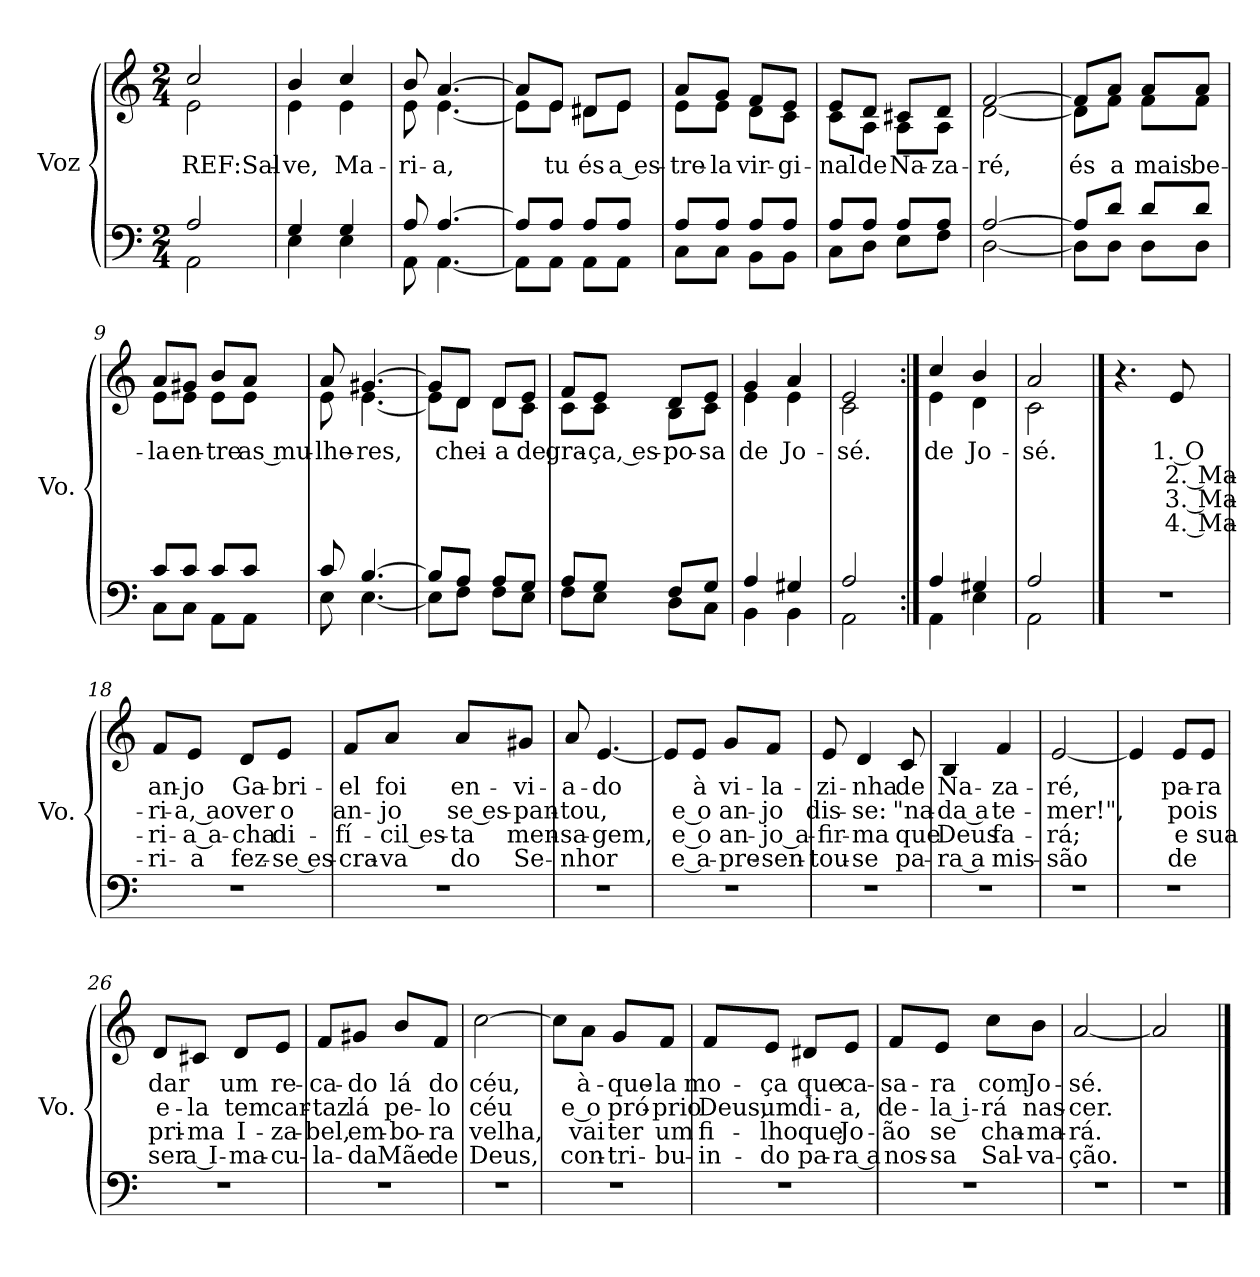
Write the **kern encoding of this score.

**kern	**kern	**text	**text	**text	**text
*part1	*part1	*part1	*part1	*part1	*part1
*staff2	*staff1	*staff1	*staff1	*staff1	*staff1
*I"Voz	*	*	*	*	*
*I'Vo.	*	*	*	*	*
*clefF4	*clefG2	*	*	*	*
*k[]	*k[]	*	*	*	*
*M2/4	*M2/4	*	*	*	*
*MM85	*MM85	*	*	*	*
=1	=1	=1	=1	=1	=1
*^	*	*	*	*	*
!	!	!	!LO:LY:b	!	!	!
*	*	*^	*	*	*	*
2A/	2AA\	2cc/	2e\	REF:Sal-	.	.	.
=2	=2	=2	=2	=2	=2	=2	=2
!	!	!	!	!LO:LY:b	!	!	!
4G/	4E\	4b/	4e\	-ve,	.	.	.
!	!	!	!	!LO:LY:b	!	!	!
4G/	4E\	4cc/	4e\	Ma-	.	.	.
=3	=3	=3	=3	=3	=3	=3	=3
!	!	!	!	!LO:LY:b	!	!	!
8A/	8AA\	8b/	8e\	-ri-	.	.	.
!	!	!	!	!LO:LY:b	!	!	!
[4.A/	[4.AA\	[4.a/	[4.e\	-a,	.	.	.
=4	=4	=4	=4	=4	=4	=4	=4
8A/L]	8AA\L]	8a/L]	8e\L]	.	.	.	.
!	!	!	!	!LO:LY:b	!	!	!
8A/J	8AA\J	8e/J	8e\J	tu	.	.	.
!	!	!	!	!LO:LY:b	!	!	!
8A/L	8AA\L	8d#X/L	8d#\L	és	.	.	.
!	!	!	!	!LO:LY:b	!	!	!
8A/J	8AA\J	8e/J	8e\J	a es-	.	.	.
=5	=5	=5	=5	=5	=5	=5	=5
!	!	!	!	!LO:LY:b	!	!	!
8A/L	8C\L	8a/L	8e\L	-tre-	.	.	.
!	!	!	!	!LO:LY:b	!	!	!
8A/J	8C\J	8g/J	8e\J	-la	.	.	.
!	!	!	!	!LO:LY:b	!	!	!
8A/L	8BB\L	8f/L	8d\L	vir-	.	.	.
!	!	!	!	!LO:LY:b	!	!	!
8A/J	8BB\J	8e/J	8c\J	-gi-	.	.	.
=6	=6	=6	=6	=6	=6	=6	=6
!	!	!	!	!LO:LY:b	!	!	!
8A/L	8C\L	8e/L	8c\L	-nal	.	.	.
!	!	!	!	!LO:LY:b	!	!	!
8A/J	8D\J	8d/J	8A\J	de	.	.	.
!	!	!	!	!LO:LY:b	!	!	!
8A/L	8E\L	8c#X/L	8A\L	Na-	.	.	.
!	!	!	!	!LO:LY:b	!	!	!
8A/J	8F\J	8d/J	8A\J	-za-	.	.	.
=7	=7	=7	=7	=7	=7	=7	=7
!	!	!	!	!LO:LY:b	!	!	!
[2A/	[2D\	[2f/	[2d\	-ré,	.	.	.
!!LO:LB:g=z	!!
=8	=8	=8	=8	=8	=8	=8	=8
!	!	!	!	!LO:LY:b	!	!	!
8A/L]	8D\L]	8f/L]	8d\L]	és	.	.	.
!	!	!	!	!LO:LY:b	!	!	!
8d/J	8D\J	8a/J	8f\J	a	.	.	.
!	!	!	!	!LO:LY:b	!	!	!
8d/L	8D\L	8a/L	8f\L	mais	.	.	.
!	!	!	!	!LO:LY:b	!	!	!
8d/J	8D\J	8a/J	8f\J	be-	.	.	.
=9	=9	=9	=9	=9	=9	=9	=9
!	!	!	!	!LO:LY:b	!	!	!
8c/L	8C\L	8a/L	8e\L	-la	.	.	.
!	!	!	!	!LO:LY:b	!	!	!
8c/J	8C\J	8g#X/J	8e\J	en-	.	.	.
!	!	!	!	!LO:LY:b	!	!	!
8c/L	8AA\L	8b/L	8e\L	-tre	.	.	.
!	!	!	!	!LO:LY:b	!	!	!
8c/J	8AA\J	8a/J	8e\J	as mu-	.	.	.
=10	=10	=10	=10	=10	=10	=10	=10
!	!	!	!	!LO:LY:b	!	!	!
8c/	8E\	8a/	8e\	-lhe-	.	.	.
!	!	!	!	!LO:LY:b	!	!	!
[4.B/	[4.E\	[4.g#X/	[4.e\	-res,	.	.	.
!!LO:LB:g=z	!!
=11	=11	=11	=11	=11	=11	=11	=11
8B/L]	8E\L]	8g#/L]	8e\L]	.	.	.	.
!	!	!	!	!LO:LY:b	!	!	!
8A/J	8F\J	8d/J	8d\J	chei-	.	.	.
!	!	!	!	!LO:LY:b	!	!	!
8A/L	8F\L	8d/L	8d\L	-a	.	.	.
!	!	!	!	!LO:LY:b	!	!	!
8G/J	8E\J	8e/J	8c\J	de	.	.	.
=12	=12	=12	=12	=12	=12	=12	=12
!	!	!	!	!LO:LY:b	!	!	!
8A/L	8F\L	8f/L	8c\L	gra-	.	.	.
!	!	!	!	!LO:LY:b	!	!	!
8G/J	8E\J	8e/J	8c\J	-ça, es-	.	.	.
!	!	!	!	!LO:LY:b	!	!	!
8F/L	8D\L	8d/L	8B\L	-po-	.	.	.
!	!	!	!	!LO:LY:b	!	!	!
8G/J	8C\J	8e/J	8c\J	-sa	.	.	.
=13	=13	=13	=13	=13	=13	=13	=13
!	!	!	!	!LO:LY:b	!	!	!
4A/	4BB\	4g/	4e\	de	.	.	.
!	!	!	!	!LO:LY:b	!	!	!
4G#X/	4BB\	4a/	4e\	Jo-	.	.	.
=14	=14	=14	=14	=14	=14	=14	=14
!	!	!	!	!LO:LY:b	!	!	!
2A/	2AA\	2e/	2c\	-sé.	.	.	.
=15:|!	=15:|!	=15:|!	=15:|!	=15:|!	=15:|!	=15:|!	=15:|!
!	!	!	!	!LO:LY:b	!	!	!
4A/	4AA\	4cc/	4e\	de	.	.	.
!	!	!	!	!LO:LY:b	!	!	!
4G#X/	4E\	4b/	4d\	Jo-	.	.	.
=16	=16	=16	=16	=16	=16	=16	=16
!	!	!	!	!LO:LY:b	!	!	!
2A/	2AA\	2a/	2c\	-sé.	.	.	.
*v	*v	*	*	*	*	*	*
*	*v	*v	*	*	*	*
!!LO:LB:g=z
==17	==17	==17	==17	==17	==17
2r	4.r	.	.	.	.
!	!	!LO:LY:b	!LO:LY:b	!LO:LY:b	!LO:LY:b
.	8e/	1. O	2. Ma-	3. Ma-	4. Ma-
=18	=18	=18	=18	=18	=18
!	!	!LO:LY:b	!LO:LY:b	!LO:LY:b	!LO:LY:b
2r	8f/L	an-	-ri-	-ri-	-ri-
!	!	!LO:LY:b	!LO:LY:b	!LO:LY:b	!LO:LY:b
.	8e/J	-jo	-a, ao	-a a-	-a
!	!	!LO:LY:b	!LO:LY:b	!LO:LY:b	!LO:LY:b
.	8d/L	Ga-	ver	-cha	fez-
!	!	!LO:LY:b	!LO:LY:b	!LO:LY:b	!LO:LY:b
.	8e/J	-bri-	o	di-	-se es-
=19	=19	=19	=19	=19	=19
!	!	!LO:LY:b	!LO:LY:b	!LO:LY:b	!LO:LY:b
2r	8f/L	-el	an-	-fí-	-cra-
!	!	!LO:LY:b	!LO:LY:b	!LO:LY:b	!LO:LY:b
.	8a/J	foi	-jo	-cil es-	-va
!	!	!LO:LY:b	!LO:LY:b	!LO:LY:b	!LO:LY:b
.	8a/L	en-	se es-	-ta	do
!	!	!LO:LY:b	!LO:LY:b	!LO:LY:b	!LO:LY:b
.	8g#X/J	-vi-	-pan-	men-	Se-
=20	=20	=20	=20	=20	=20
!	!	!LO:LY:b	!LO:LY:b	!LO:LY:b	!LO:LY:b
2r	8a/	-a-	-tou,	-sa-	-nhor
!	!	!LO:LY:b	!	!LO:LY:b	!
.	[4.e/	-do	.	-gem,	.
=21	=21	=21	=21	=21	=21
2r	8e/L]	.	.	.	.
!	!	!LO:LY:b	!LO:LY:b	!LO:LY:b	!LO:LY:b
.	8e/J	à	e o	e o	e a-
!	!	!LO:LY:b	!LO:LY:b	!LO:LY:b	!LO:LY:b
.	8g/L	vi-	an-	an-	-pre-
!	!	!LO:LY:b	!LO:LY:b	!LO:LY:b	!LO:LY:b
.	8f/J	-la-	-jo	-jo a-	-sen-
!!LO:PB:g=z
=22	=22	=22	=22	=22	=22
!	!	!LO:LY:b	!LO:LY:b	!LO:LY:b	!LO:LY:b
2r	8e/	-zi-	dis-	-fir-	-tou-
!	!	!LO:LY:b	!LO:LY:b	!LO:LY:b	!LO:LY:b
.	4d/	-nha	-se:	-ma	-se
!	!	!LO:LY:b	!LO:LY:b	!LO:LY:b	!LO:LY:b
.	8c/	de	"na-	que	pa-
=23	=23	=23	=23	=23	=23
!	!	!LO:LY:b	!LO:LY:b	!LO:LY:b	!LO:LY:b
2r	4B/	Na-	-da a	Deus	-ra a
!	!	!LO:LY:b	!LO:LY:b	!LO:LY:b	!LO:LY:b
.	4f/	-za-	te-	fa-	mis-
=24	=24	=24	=24	=24	=24
!	!	!LO:LY:b	!LO:LY:b	!LO:LY:b	!LO:LY:b
2r	[2e/	-ré,	-mer!",	-rá;	-são
=25	=25	=25	=25	=25	=25
2r	4e/]	.	.	.	.
!	!	!LO:LY:b	!LO:LY:b	!LO:LY:b	!LO:LY:b
.	8e/L	pa-	pois	e	de
!	!	!LO:LY:b	!	!LO:LY:b	!
.	8e/J	-ra	.	sua	.
=26	=26	=26	=26	=26	=26
!	!	!LO:LY:b	!LO:LY:b	!LO:LY:b	!LO:LY:b
2r	8d/L	dar	e-	pri-	ser
!	!	!	!LO:LY:b	!LO:LY:b	!LO:LY:b
.	8c#X/J	.	-la	-ma	a I-
!	!	!LO:LY:b	!LO:LY:b	!LO:LY:b	!LO:LY:b
.	8d/L	um	tem	I-	-ma-
!	!	!LO:LY:b	!LO:LY:b	!LO:LY:b	!LO:LY:b
.	8e/J	re-	car-	-za-	-cu-
=27	=27	=27	=27	=27	=27
!	!	!LO:LY:b	!LO:LY:b	!LO:LY:b	!LO:LY:b
2r	8f/L	-ca-	-taz	-bel,	-la-
!	!	!LO:LY:b	!LO:LY:b	!LO:LY:b	!LO:LY:b
.	8g#X/J	-do	lá	em-	-da
!	!	!LO:LY:b	!LO:LY:b	!LO:LY:b	!LO:LY:b
.	8b/L	lá	pe-	-bo-	Mãe
!	!	!LO:LY:b	!LO:LY:b	!LO:LY:b	!LO:LY:b
.	8f/J	do	-lo	-ra	de
=28	=28	=28	=28	=28	=28
!	!	!LO:LY:b	!LO:LY:b	!LO:LY:b	!LO:LY:b
2r	[2cc\	céu,	céu	velha,	Deus,
!!LO:LB:g=z
=29	=29	=29	=29	=29	=29
2r	8cc\L]	.	.	.	.
!	!	!LO:LY:b	!LO:LY:b	!LO:LY:b	!LO:LY:b
.	8a\J	à-	e o	vai	con-
!	!	!LO:LY:b	!LO:LY:b	!LO:LY:b	!LO:LY:b
.	8g/L	-que-	pró-	ter	-tri-
!	!	!LO:LY:b	!LO:LY:b	!LO:LY:b	!LO:LY:b
.	8f/J	-la	-prio	um	-bu-
=30	=30	=30	=30	=30	=30
!	!	!LO:LY:b	!LO:LY:b	!LO:LY:b	!LO:LY:b
2r	8f/L	mo-	Deus,	fi-	-in-
!	!	!LO:LY:b	!LO:LY:b	!LO:LY:b	!LO:LY:b
.	8e/J	-ça	um	-lho	-do
!	!	!LO:LY:b	!LO:LY:b	!LO:LY:b	!LO:LY:b
.	8d#X/L	que	di-	que	pa-
!	!	!LO:LY:b	!LO:LY:b	!LO:LY:b	!LO:LY:b
.	8e/J	ca-	-a,	Jo-	-ra a
=31	=31	=31	=31	=31	=31
!	!	!LO:LY:b	!LO:LY:b	!LO:LY:b	!LO:LY:b
2r	8f/L	-sa-	de-	-ão	nos-
!	!	!LO:LY:b	!LO:LY:b	!LO:LY:b	!LO:LY:b
.	8e/J	-ra	-la i-	se	-sa
!	!	!LO:LY:b	!LO:LY:b	!LO:LY:b	!LO:LY:b
.	8cc\L	com	-rá	cha-	Sal-
!	!	!LO:LY:b	!LO:LY:b	!LO:LY:b	!LO:LY:b
.	8b\J	Jo-	nas-	-ma-	-va-
=32	=32	=32	=32	=32	=32
!	!	!LO:LY:b	!LO:LY:b	!LO:LY:b	!LO:LY:b
2r	[2a/	-sé.	-cer.	-rá.	-ção.
=33	=33	=33	=33	=33	=33
2r	2a/]	.	.	.	.
==	==	==	==	==	==
*-	*-	*-	*-	*-	*-
